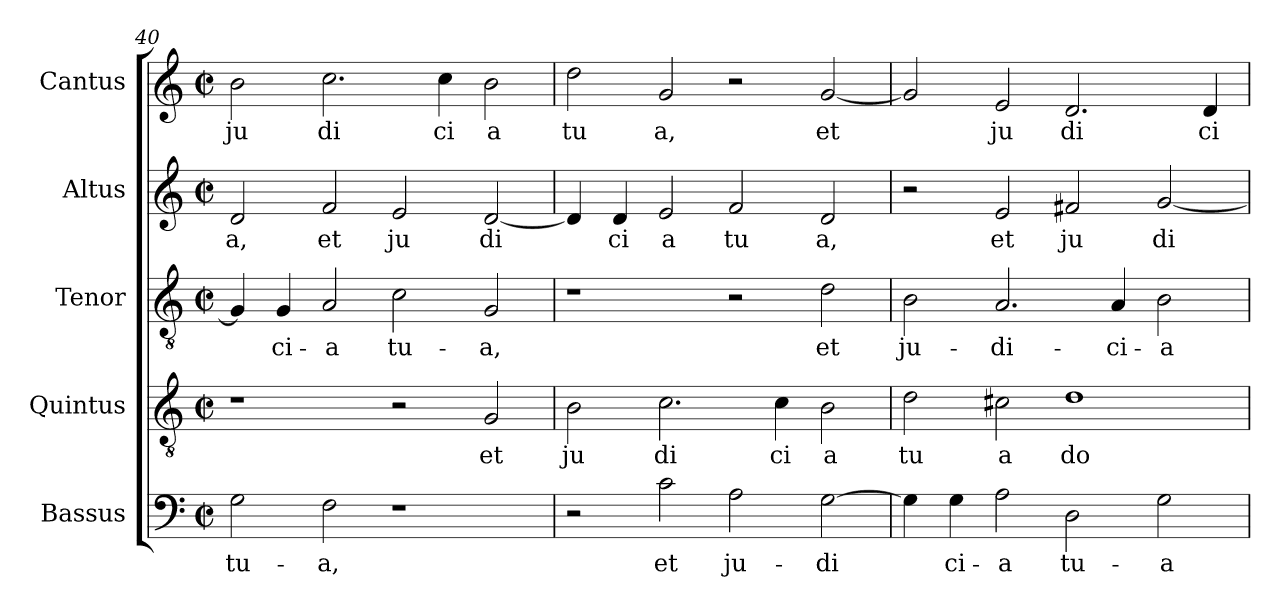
**kern	**text	**kern	**text	**kern	**text	**kern	**text	**kern	**text
*part5	*part5	*part4	*part4	*part3	*part3	*part2	*part2	*part1	*part1
*staff5	*staff5	*staff4	*staff4	*staff3	*staff3	*staff2	*staff2	*staff1	*staff1
*I"Bassus	*	*I"Quintus	*	*I"Tenor	*	*I"Altus	*	*I"Cantus	*
!!LO:LB:g=z
*clefF4	*	*clefGv2	*	*clefGv2	*	*clefG2	*	*clefG2	*
*k[]	*	*k[]	*	*k[]	*	*k[]	*	*k[]	*
*C:	*	*C:	*	*C:	*	*C:	*	*C:	*
*M2/2	*	*M2/2	*	*M2/2	*	*M2/2	*	*M2/2	*
*met(c|)	*	*met(c|)	*	*met(c|)	*	*met(c|)	*	*met(c|)	*
=40	=40	=40	=40	=40	=40	=40	=40	=40	=40
!	!LO:LY:b:cj	!	!	!	!LO:LY:b	!	!LO:LY:b:cj	!	!LO:LY:b:cj
2G\	tu-	1r	.	4G/]	--	2d/	-a,	2b\	ju
!	!	!	!	!	!LO:LY:b	!	!	!	!
.	.	.	.	4G/	-ci-	.	.	.	.
!	!LO:LY:b:cj	!	!	!	!LO:LY:b	!	!LO:LY:b:cj	!	!LO:LY:b:cj
2F\	-a,	.	.	2A/	-a	2f/	et	2.cc\	di
!	!	!	!	!	!LO:LY:b	!	!LO:LY:b:cj	!	!
1r	.	2r	.	2c\	tu-	2e/	ju	.	.
!	!	!	!	!	!	!	!	!	!LO:LY:b:cj
.	.	.	.	.	.	.	.	4cc\	ci
!	!	!	!LO:LY:b:cj	!	!LO:LY:b	!	!LO:LY:b:cj	!	!LO:LY:b:cj
.	.	2G/	et	2G/	-a,	[<2d/	di	2b\	a
=41	=41	=41	=41	=41	=41	=41	=41	=41	=41
!	!	!	!LO:LY:b:cj	!	!	!	!LO:LY:b:cj	!	!LO:LY:b:cj
2r	.	2B\	ju	1r	.	4d/]	.	2dd\	tu
!	!	!	!	!	!	!	!LO:LY:b:cj	!	!
.	.	.	.	.	.	4d/	ci	.	.
!	!LO:LY:b:cj	!	!LO:LY:b:cj	!	!	!	!LO:LY:b:cj	!	!LO:LY:b:cj
2c\	et	2.c\	di	.	.	2e/	a	2g/	a,
!	!LO:LY:b:cj	!	!	!	!	!	!LO:LY:b:cj	!	!
2A\	ju-	.	.	2r	.	2f/	tu	2r	.
!	!	!	!LO:LY:b:cj	!	!	!	!	!	!
.	.	4c\	ci	.	.	.	.	.	.
!	!LO:LY:b:cj	!	!LO:LY:b:cj	!	!LO:LY:b	!	!LO:LY:b:cj	!	!LO:LY:b:cj
[>2G\	-di-	2B\	a	2d\	et	2d/	a,	[<2g/	et
=42	=42	=42	=42	=42	=42	=42	=42	=42	=42
!	!LO:LY:b:cj	!	!LO:LY:b:cj	!	!LO:LY:b	!	!	!	!LO:LY:b:cj
4G\]	--	2d\	tu	2B\	ju-	2r	.	2g/]	.
!	!LO:LY:b:cj	!	!	!	!	!	!	!	!
4G\	-ci-	.	.	.	.	.	.	.	.
!	!LO:LY:b:cj	!	!LO:LY:b:cj	!	!LO:LY:b	!	!LO:LY:b:cj	!	!LO:LY:b:cj
2A\	-a	2c#X\	a	2.A/	-di-	2e/	et	2e/	ju
!	!LO:LY:b:cj	!	!LO:LY:b:cj	!	!	!	!LO:LY:b:cj	!	!LO:LY:b:cj
2D\	tu-	1d	do	.	.	2f#X/	ju	2.d/	di
!	!	!	!	!	!LO:LY:b	!	!	!	!
.	.	.	.	4A/	-ci-	.	.	.	.
!	!LO:LY:b:cj	!	!	!	!LO:LY:b	!	!LO:LY:b:cj	!	!
2G\	-a	.	.	2B\	-a	[<2g/	di	.	.
!	!	!	!	!	!	!	!	!	!LO:LY:b:cj
.	.	.	.	.	.	.	.	4d/	ci
=	=	=	=	=	=	=	=	=	=
*-	*-	*-	*-	*-	*-	*-	*-	*-	*-
